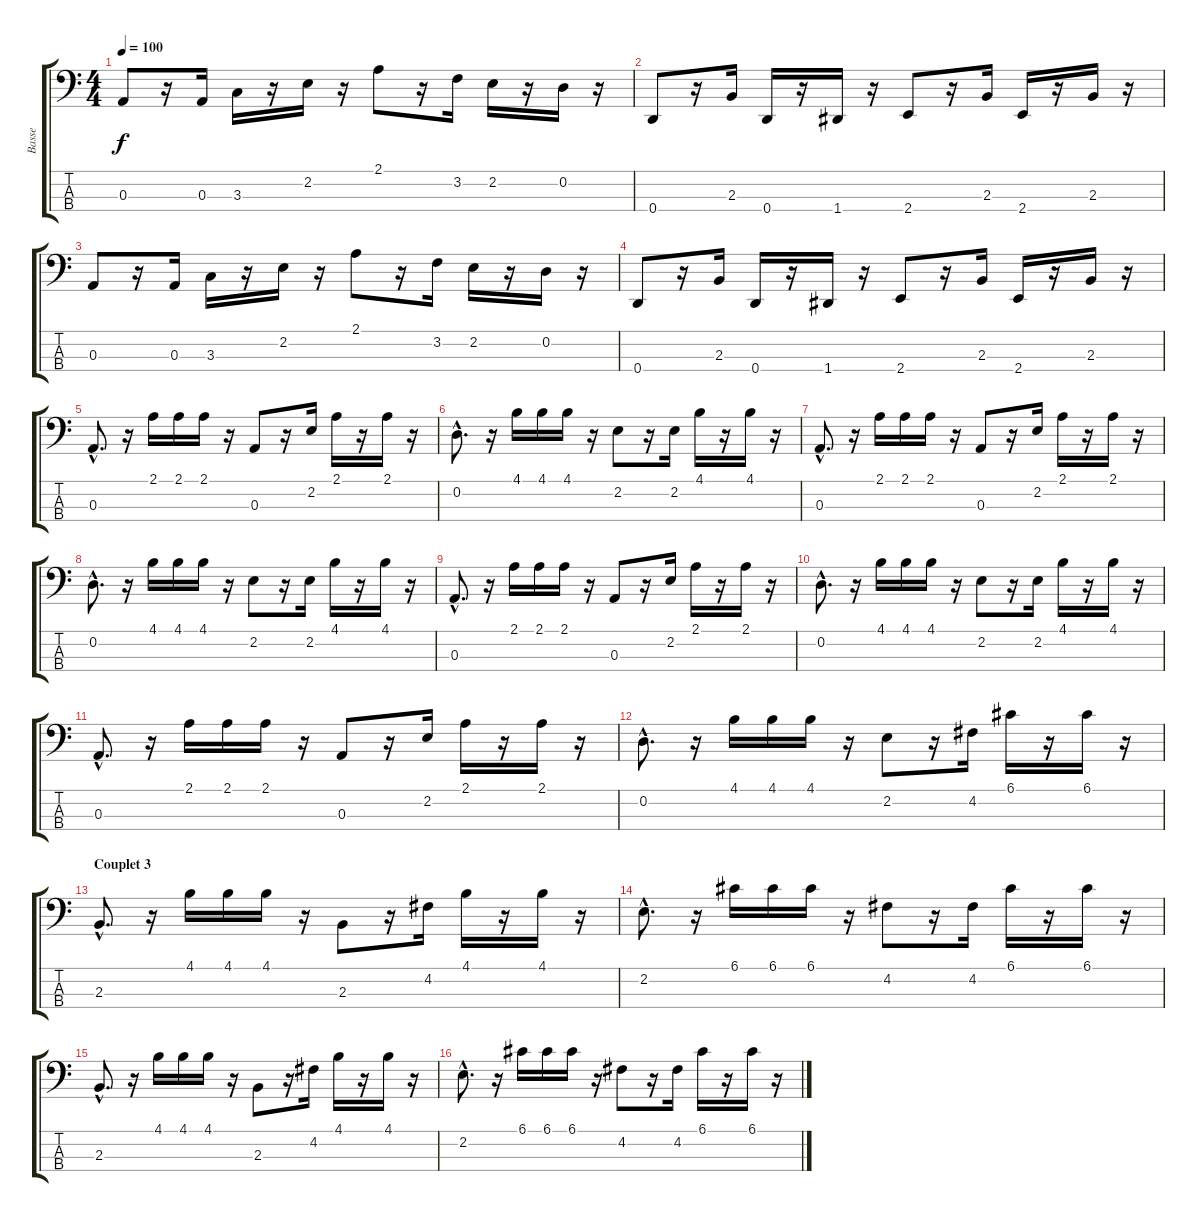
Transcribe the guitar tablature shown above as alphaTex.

\track ("Basse" "Basse") {instrument electricbassfinger}
\staff {score tabs}
\tuning (G2 D2 A1 D1) {hide}
\ts (4 4)
\tempo 100
\clef f4
\ks c
0.3.8{dy f} r.16 0.3.16 3.3.16 r.16 2.2.16 r.16 2.1.8 r.16 3.2.16 2.2.16 r.16 0.2.16 r.16 |
0.4.8 r.16 2.3.16 0.4.16 r.16 1.4.16 r.16 2.4.8 r.16 2.3.16 2.4.16 r.16 2.3.16 r.16 |
0.3.8 r.16 0.3.16 3.3.16 r.16 2.2.16 r.16 2.1.8 r.16 3.2.16 2.2.16 r.16 0.2.16 r.16 |
0.4.8 r.16 2.3.16 0.4.16 r.16 1.4.16 r.16 2.4.8 r.16 2.3.16 2.4.16 r.16 2.3.16 r.16 |
0.3{hac}.8{d} r.16 2.1.16 2.1.16 2.1.16 r.16 0.3.8 r.16 2.2.16 2.1.16 r.16 2.1.16 r.16 |
0.2{hac}.8{d} r.16 4.1.16 4.1.16 4.1.16 r.16 2.2.8 r.16 2.2.16 4.1.16 r.16 4.1.16 r.16 |
0.3{hac}.8{d} r.16 2.1.16 2.1.16 2.1.16 r.16 0.3.8 r.16 2.2.16 2.1.16 r.16 2.1.16 r.16 |
0.2{hac}.8{d} r.16 4.1.16 4.1.16 4.1.16 r.16 2.2.8 r.16 2.2.16 4.1.16 r.16 4.1.16 r.16 |
0.3{hac}.8{d} r.16 2.1.16 2.1.16 2.1.16 r.16 0.3.8 r.16 2.2.16 2.1.16 r.16 2.1.16 r.16 |
0.2{hac}.8{d} r.16 4.1.16 4.1.16 4.1.16 r.16 2.2.8 r.16 2.2.16 4.1.16 r.16 4.1.16 r.16 |
0.3{hac}.8{d} r.16 2.1.16 2.1.16 2.1.16 r.16 0.3.8 r.16 2.2.16 2.1.16 r.16 2.1.16 r.16 |
0.2{hac}.8{d} r.16 4.1.16 4.1.16 4.1.16 r.16 2.2.8 r.16 4.2.16 6.1.16 r.16 6.1.16 r.16 |
\section ("" "Couplet 3")
2.3{hac}.8{d} r.16 4.1.16 4.1.16 4.1.16 r.16 2.3.8 r.16 4.2.16 4.1.16 r.16 4.1.16 r.16 |
2.2{hac}.8{d} r.16 6.1.16 6.1.16 6.1.16 r.16 4.2.8 r.16 4.2.16 6.1.16 r.16 6.1.16 r.16 |
2.3{hac}.8{d} r.16 4.1.16 4.1.16 4.1.16 r.16 2.3.8 r.16 4.2.16 4.1.16 r.16 4.1.16 r.16 |
2.2{hac}.8{d} r.16 6.1.16 6.1.16 6.1.16 r.16 4.2.8 r.16 4.2.16 6.1.16 r.16 6.1.16 r.16
